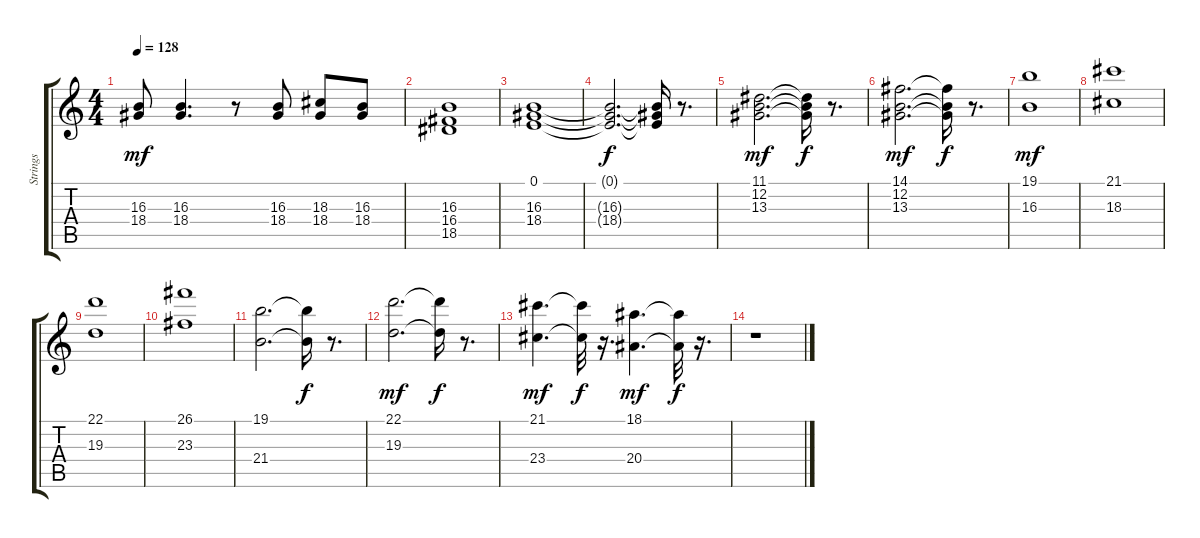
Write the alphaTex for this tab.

\track ("Strings" "Strings") {instrument synthstrings1}
\staff {score tabs}
\tuning (E4 B3 G3 D3 A2 E2) {hide}
\ts (4 4)
\tempo 128
\clef g2
\ks c
(16.3 18.4).8{dy mf} (16.3 18.4).4{d} r.8 (16.3 18.4).8 (18.3 18.4).8 (16.3 18.4).8 |
(16.3 16.4 18.5).1 |
(0.1 16.3 18.4).1 |
(0.1{t} 16.3{t} 18.4{t}).2{d dy f} (0.1{t} 16.3{t} 18.4{t}).16 r.8{d} |
(11.1 12.2 13.3).2{d dy mf} (11.1{t} 12.2{t} 13.3{t}).16{dy f} r.8{d} |
(14.1 12.2 13.3).2{d dy mf} (14.1{t} 12.2{t} 13.3{t}).16{dy f} r.8{d} |
(19.1 16.3).1{dy mf} |
(21.1 18.3).1 |
(22.1 19.3).1 |
(26.1 23.3).1 |
(19.1 21.4).2{d} (19.1{t} 21.4{t}).16{dy f} r.8{d} |
(22.1 19.3).2{d dy mf} (22.1{t} 19.3{t}).16{dy f} r.8{d} |
(21.1 23.4).4{d dy mf} (21.1{t} 23.4{t}).32{dy f} r.16{d} (18.1 20.4).4{d dy mf} (18.1{t} 20.4{t}).32{dy f} r.16{d} |
r.1
